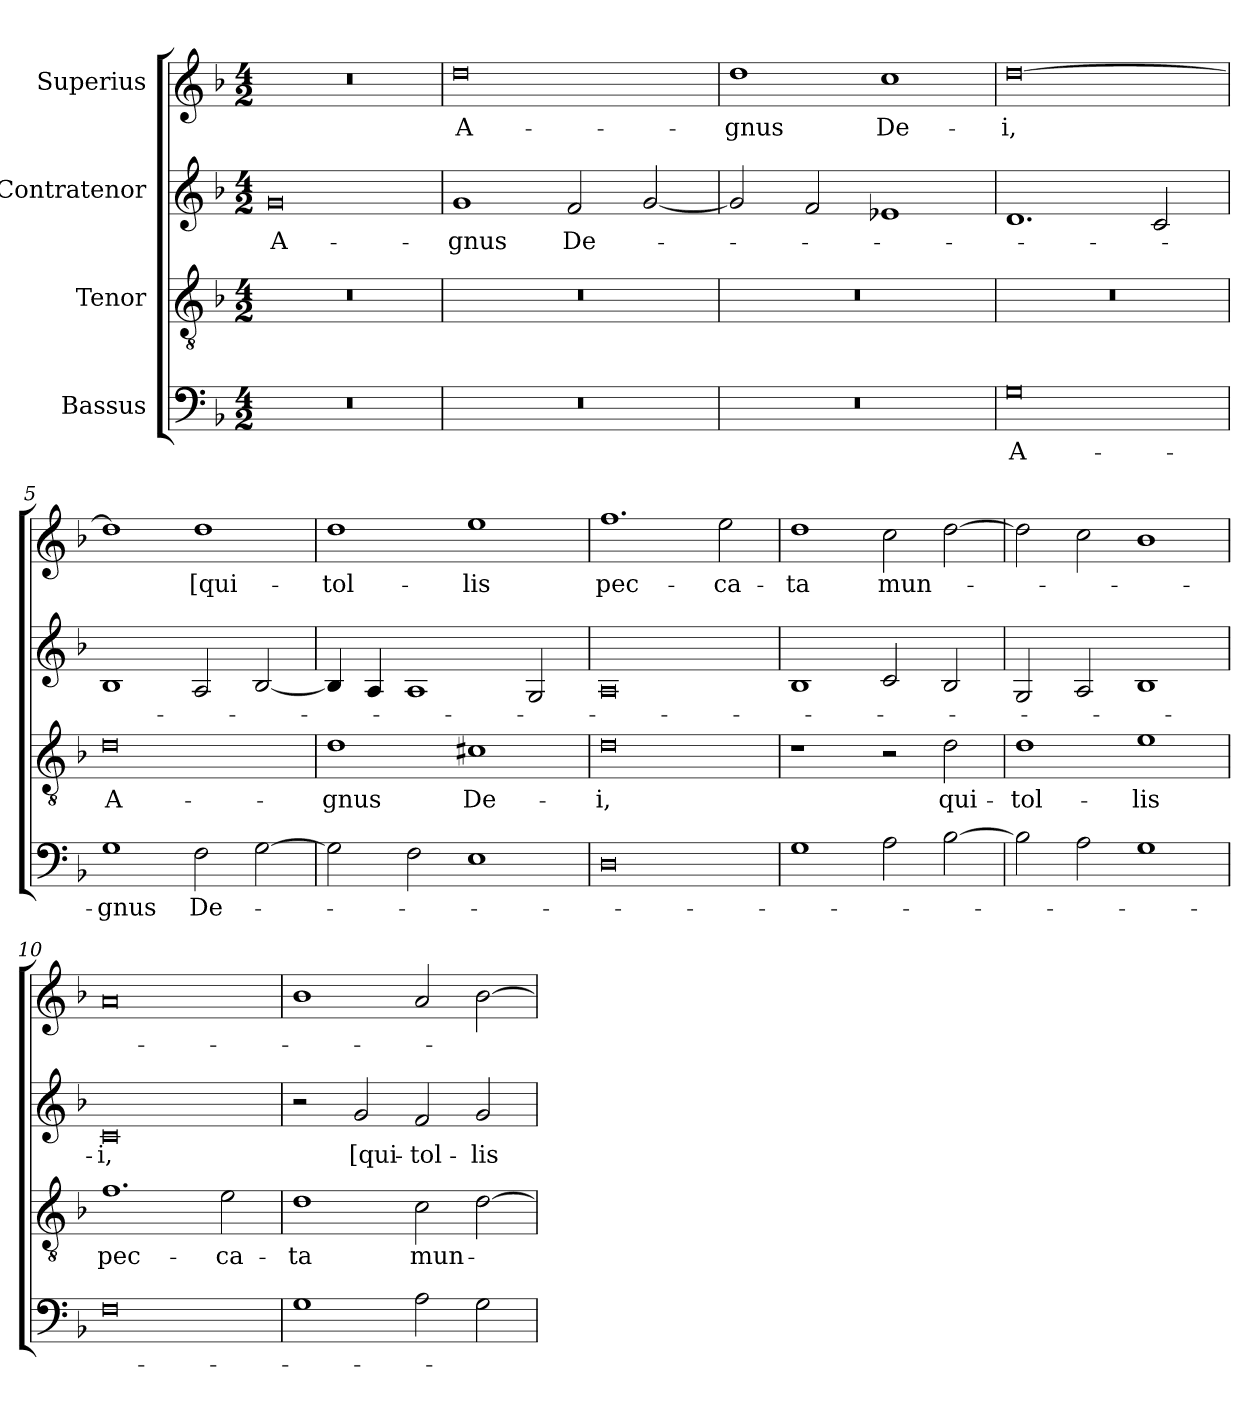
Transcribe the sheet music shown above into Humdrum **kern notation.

**kern	**text	**kern	**text	**kern	**text	**kern	**text
*part4	*part4	*part3	*part3	*part2	*part2	*part1	*part1
*staff4	*staff4	*staff3	*staff3	*staff2	*staff2	*staff1	*staff1
*I"Bassus	*	*I"Tenor	*	*I"Contratenor	*	*I"Superius	*
*clefF4	*	*clefGv2	*	*clefG2	*	*clefG2	*
*k[b-]	*	*k[b-]	*	*k[b-]	*	*k[b-]	*
*M4/2	*	*M4/2	*	*M4/2	*	*M4/2	*
=1	=1	=1	=1	=1	=1	=1	=1
0r	.	0r	.	0g/	A-	0r	.
=2	=2	=2	=2	=2	=2	=2	=2
0r	.	0r	.	1g/	-gnus	0dd\	A-
.	.	.	.	2f/	De-	.	.
.	.	.	.	[2g/	.	.	.
=3	=3	=3	=3	=3	=3	=3	=3
0r	.	0r	.	2g/]	.	1dd\	-gnus
.	.	.	.	2f/	.	.	.
.	.	.	.	1e-X/	.	1cc\	De-
=4	=4	=4	=4	=4	=4	=4	=4
0G\	A-	0r	.	1.d/	.	[0dd\	-i,
.	.	.	.	2c/	.	.	.
=5	=5	=5	=5	=5	=5	=5	=5
1G\	-gnus	0d\	A-	1B-/	.	1dd\]	.
2F\	De-	.	.	2A/	.	1dd\	[qui-
[2G\	.	.	.	[2B-/	.	.	.
=6	=6	=6	=6	=6	=6	=6	=6
2G\]	.	1d\	-gnus	4B-/]	.	1dd\	tol-
.	.	.	.	4A/	.	.	.
2F\	.	.	.	1A/	.	.	.
1E\	.	1c#X\	De-	.	.	1ee\	-lis
.	.	.	.	2G/	.	.	.
=7	=7	=7	=7	=7	=7	=7	=7
0D\	.	0d\	-i,	0A/	.	1.ff\	pec-
.	.	.	.	.	.	2ee\	-ca-
=8	=8	=8	=8	=8	=8	=8	=8
1G\	.	1r	.	1B-/	.	1dd\	-ta
2A\	.	2r	.	2c/	.	2cc\	mun-
[2B-\	.	2d\	qui-	2B-/	.	[2dd\	.
=9	=9	=9	=9	=9	=9	=9	=9
2B-\]	.	1d\	tol-	2G/	.	2dd\]	.
2A\	.	.	.	2A/	.	2cc\	.
1G\	.	1e\	-lis	1B-/	.	1b-\	.
=10	=10	=10	=10	=10	=10	=10	=10
0F\	.	1.f\	pec-	0c/	-i,	0a/	.
.	.	2e\	-ca-	.	.	.	.
=11	=11	=11	=11	=11	=11	=11	=11
1G\	.	1d\	-ta	2r	.	1b-\	.
.	.	.	.	2g/	[qui-	.	.
2A\	.	2c\	mun-	2f/	tol-	2a/	.
2G\	.	[2d\	.	2g/	-lis	[2b-\	.
=	=	=	=	=	=	=	=
*-	*-	*-	*-	*-	*-	*-	*-
